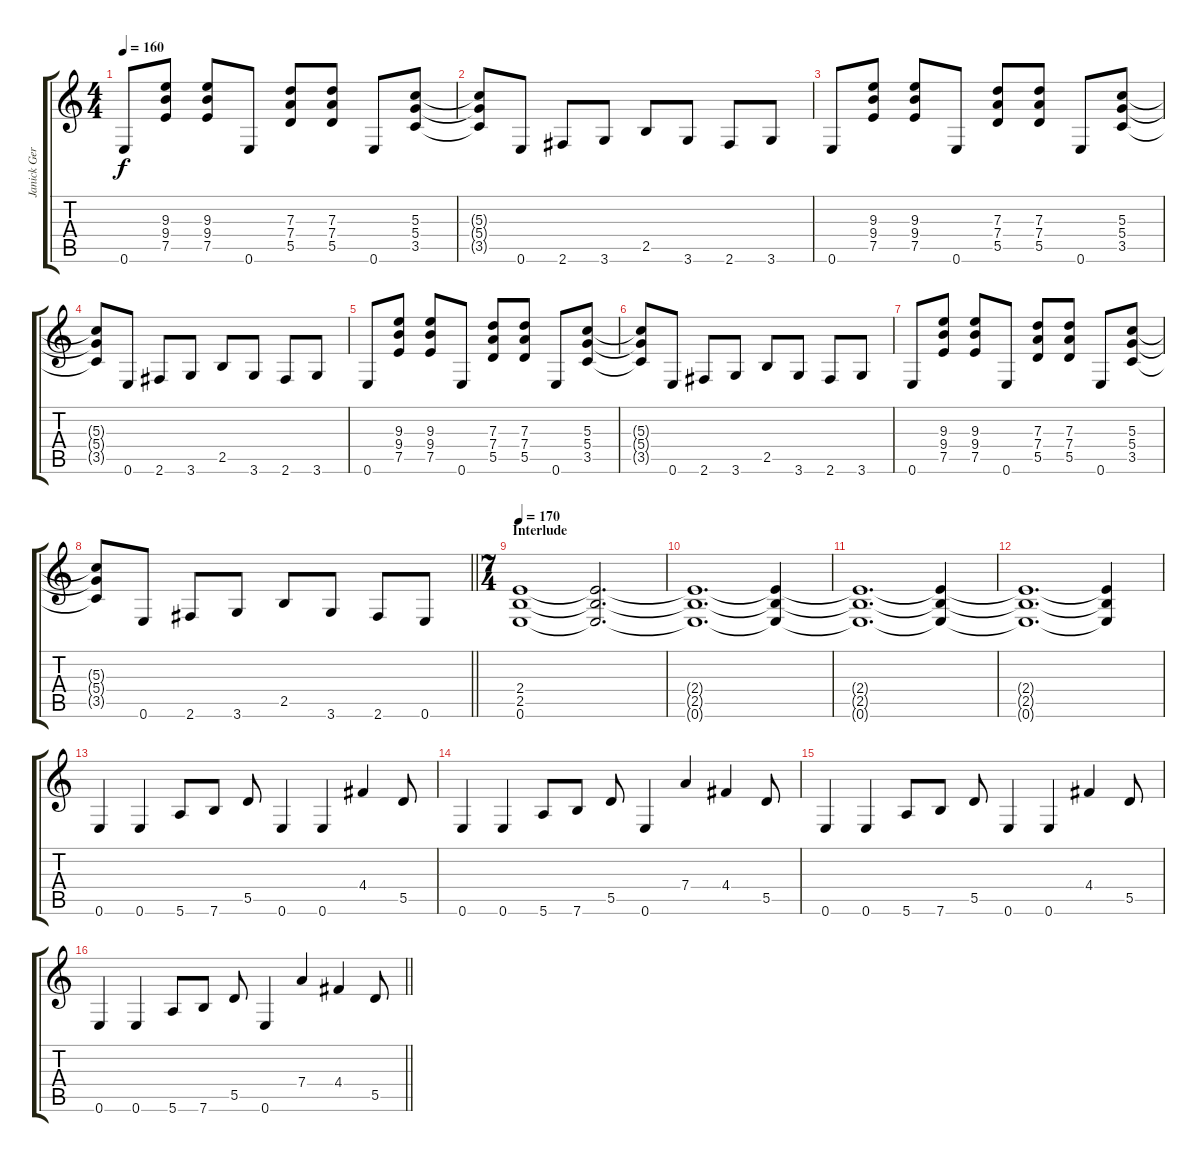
\track ("Janick Gers" "Janick Ger") {instrument distortionguitar}
\staff {score tabs}
\tuning (E4 B3 G3 D3 A2 E2) {hide}
\ts (4 4)
\tempo 160
\clef g2
\ks c
0.6.8{dy f} (9.3 9.4 7.5).8 (9.3 9.4 7.5).8 0.6.8 (7.3 7.4 5.5).8 (7.3 7.4 5.5).8 0.6.8 (5.3 5.4 3.5).8 |
(5.3{t} 5.4{t} 3.5{t}).8 0.6.8 2.6.8 3.6.8 2.5.8 3.6.8 2.6.8 3.6.8 |
0.6.8 (9.3 9.4 7.5).8 (9.3 9.4 7.5).8 0.6.8 (7.3 7.4 5.5).8 (7.3 7.4 5.5).8 0.6.8 (5.3 5.4 3.5).8 |
(5.3{t} 5.4{t} 3.5{t}).8 0.6.8 2.6.8 3.6.8 2.5.8 3.6.8 2.6.8 3.6.8 |
0.6.8 (9.3 9.4 7.5).8 (9.3 9.4 7.5).8 0.6.8 (7.3 7.4 5.5).8 (7.3 7.4 5.5).8 0.6.8 (5.3 5.4 3.5).8 |
(5.3{t} 5.4{t} 3.5{t}).8 0.6.8 2.6.8 3.6.8 2.5.8 3.6.8 2.6.8 3.6.8 |
0.6.8 (9.3 9.4 7.5).8 (9.3 9.4 7.5).8 0.6.8 (7.3 7.4 5.5).8 (7.3 7.4 5.5).8 0.6.8 (5.3 5.4 3.5).8 |
\barLineRight lightlight
(5.3{t} 5.4{t} 3.5{t}).8 0.6.8 2.6.8 3.6.8 2.5.8 3.6.8 2.6.8 0.6.8 |
\ts (7 4)
\section ("" "Interlude")
\tempo 170
(2.4 2.5 0.6).1 (2.4{t} 2.5{t} 0.6{t}).2{d} |
(2.4{t} 2.5{t} 0.6{t}).1{d} (2.4{t} 2.5{t} 0.6{t}).4 |
(2.4{t} 2.5{t} 0.6{t}).1{d} (2.4{t} 2.5{t} 0.6{t}).4 |
(2.4{t} 2.5{t} 0.6{t}).1{d} (2.4{t} 2.5{t} 0.6{t}).4 |
0.6.4 0.6.4 5.6.8 7.6.8 5.5.8 0.6.4 0.6.4 4.4.4 5.5.8 |
0.6.4 0.6.4 5.6.8 7.6.8 5.5.8 0.6.4 7.4.4 4.4.4 5.5.8 |
0.6.4 0.6.4 5.6.8 7.6.8 5.5.8 0.6.4 0.6.4 4.4.4 5.5.8 |
\barLineRight lightlight
0.6.4 0.6.4 5.6.8 7.6.8 5.5.8 0.6.4 7.4.4 4.4.4 5.5.8
